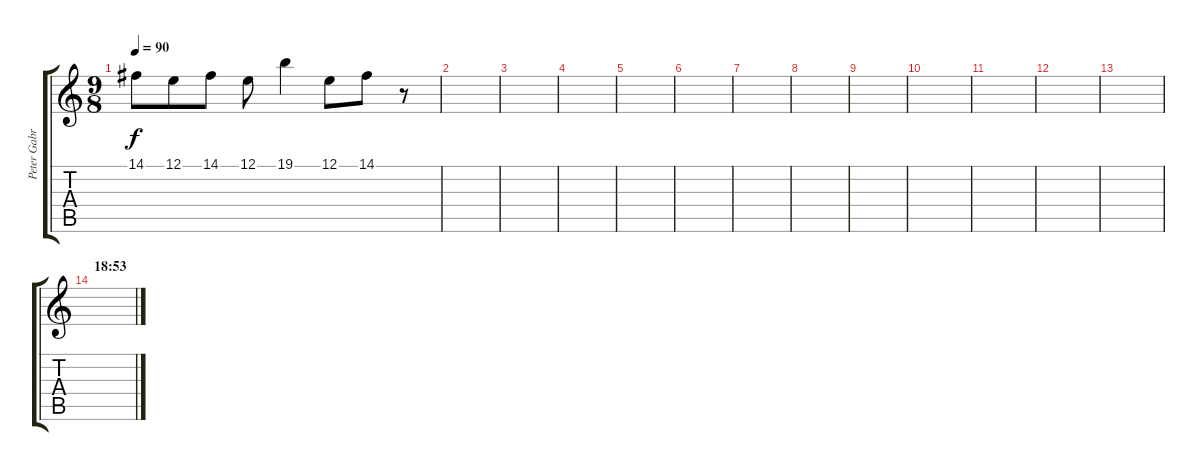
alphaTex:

\track ("Peter Gabriel (flute)" "Peter Gabr") {instrument flute}
\staff {score tabs}
\tuning (E4 B3 G3 D3 A2 E2) {hide}
\ts (9 8)
\tempo 90
\clef g2
\ks c
14.1{t}.8{dy f} 12.1.8 14.1.8 12.1.8 19.1.4 12.1.8 14.1.8 r.8 |
|
|
|
|
|
|
|
|
|
|
|
|
\section ("" "18:53")
